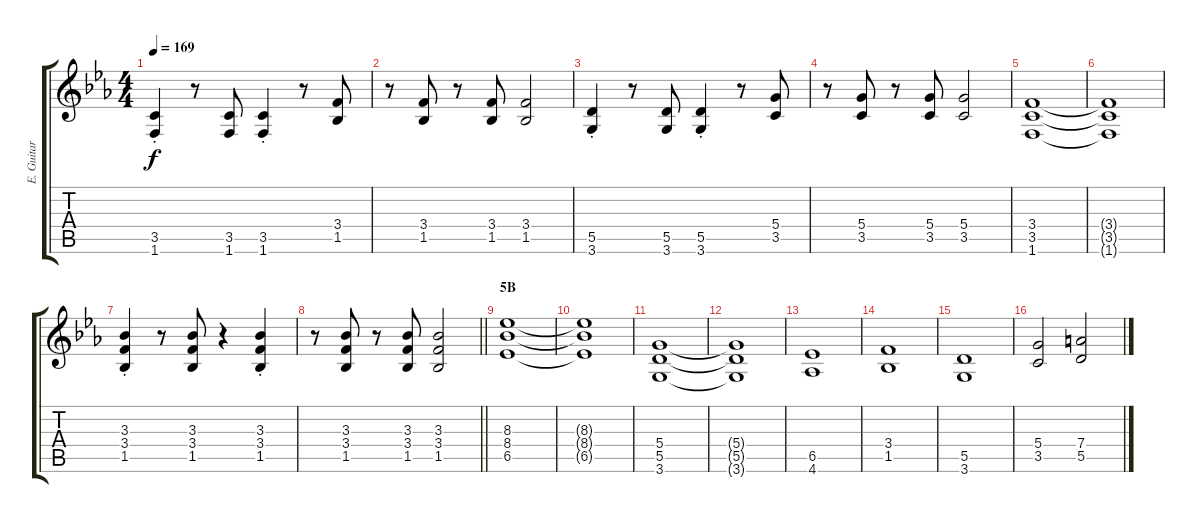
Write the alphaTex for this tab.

\track ("E. Guitar II" "E. Guitar ") {instrument overdrivenguitar}
\staff {score tabs}
\tuning (E4 B3 G3 D3 A2 E2) {hide}
\ts (4 4)
\tempo 169
\clef g2
\ks eb
(3.5{st} 1.6{st}).4{dy f} r.8 (3.5 1.6).8 (3.5{st} 1.6{st}).4 r.8 (3.4 1.5).8 |
r.8 (3.4 1.5).8 r.8 (3.4 1.5).8 (3.4 1.5).2 |
(5.5{st} 3.6{st}).4 r.8 (5.5 3.6).8 (5.5{st} 3.6{st}).4 r.8 (5.4 3.5).8 |
r.8 (5.4 3.5).8 r.8 (5.4 3.5).8 (5.4 3.5).2 |
(3.4 3.5 1.6).1 |
(3.4{t} 3.5{t} 1.6{t}).1 |
(3.3{st} 3.4{st} 1.5{st}).4 r.8 (3.3 3.4 1.5).8 r.4 (3.3{st} 3.4{st} 1.5{st}).4 |
\barLineRight lightlight
r.8 (3.3 3.4 1.5).8 r.8 (3.3 3.4 1.5).8 (3.3 3.4 1.5).2 |
\section ("" "5B")
(8.3 8.4 6.5).1 |
(8.3{t} 8.4{t} 6.5{t}).1 |
(5.4 5.5 3.6).1 |
(5.4{t} 5.5{t} 3.6{t}).1 |
(6.5 4.6).1 |
(3.4 1.5).1 |
(5.5 3.6).1 |
(5.4 3.5).2 (7.4 5.5).2
